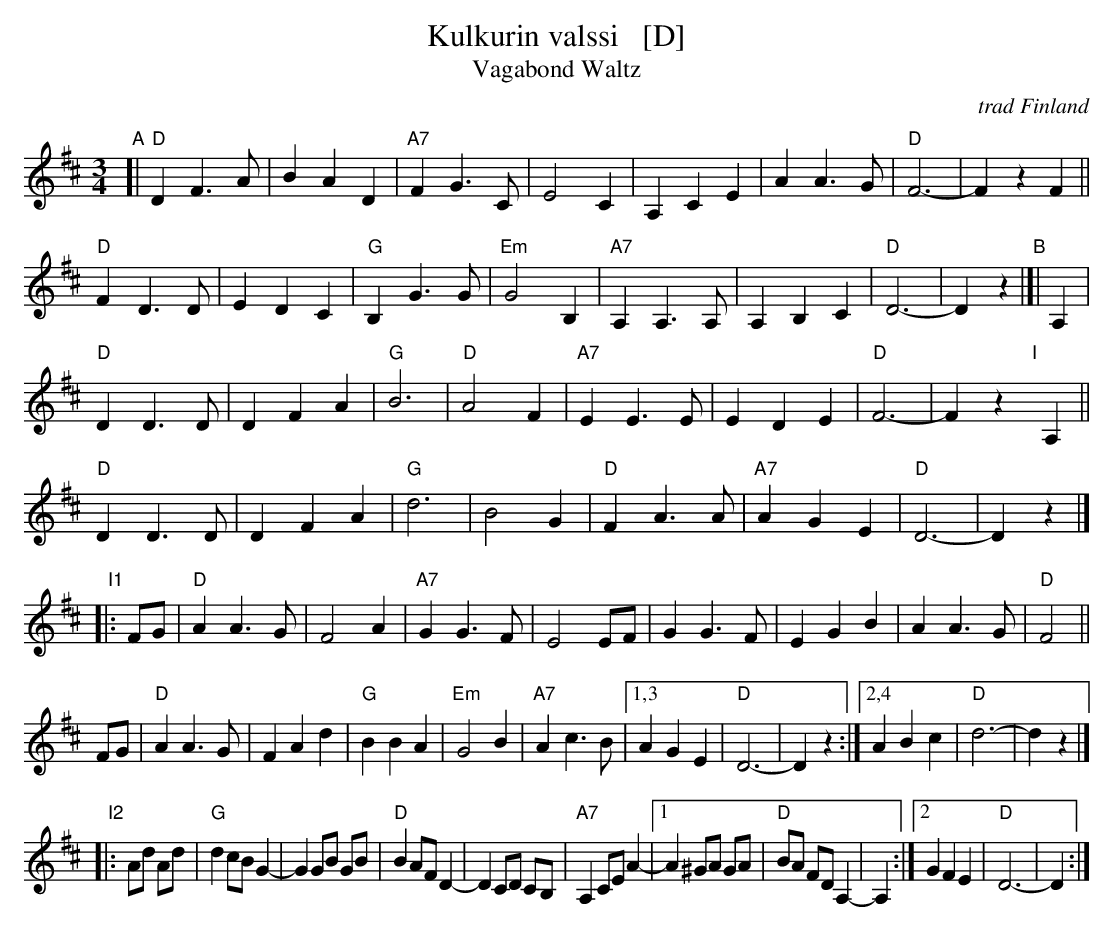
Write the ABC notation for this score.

X:1
T: Kulkurin valssi   [D]
T: Vagabond Waltz
C: trad Finland
M: 3/4
L: 1/4
K: D
"A"[|\
"D"DF>A | BAD | "A7"FG>C | E2C | A,CE | AA>G | "D"F3- | FzF ||
"D"FD>D | EDC | "G"B,G>G | "Em"G2B, | "A7"A,A,>A, | A,B,C | "D"D3- | Dz "B"|[| A, |
"D"DD>D | DFA | "G"B3 | "D"A2F | "A7"EE>E | EDE | "D"F3- | Fz "I"[|]A, ||
"D"DD>D | DFA | "G"d3 | B2G | "D"FA>A | "A7"AGE | "D"D3- | Dz |]
"I1"|:\
F/G/ | "D"AA>G | F2A | "A7"GG>F | E2E/F/ | GG>F | EGB | AA>G | "D"F2 ||
F/G/ | "D"AA>G | FAd | "G"BBA | "Em"G2B | "A7"Ac>B |1,3 AGE | "D"D3- | Dz :|2,4 ABc | "D"d3- | dz |]
"I2"\
|: A/d/ A/d/ \
| "G"dc/B/ G- | G G/B/ G/B/ | "D"B A/F/ D- | D C/D/ C/B,/ | "A7"A, C/E/ A- \
|[1 A ^G/A/ G/A/ | "D"B/A/ F/D/ A,- | A, :|[2 GFE | "D"D3- | D :|
